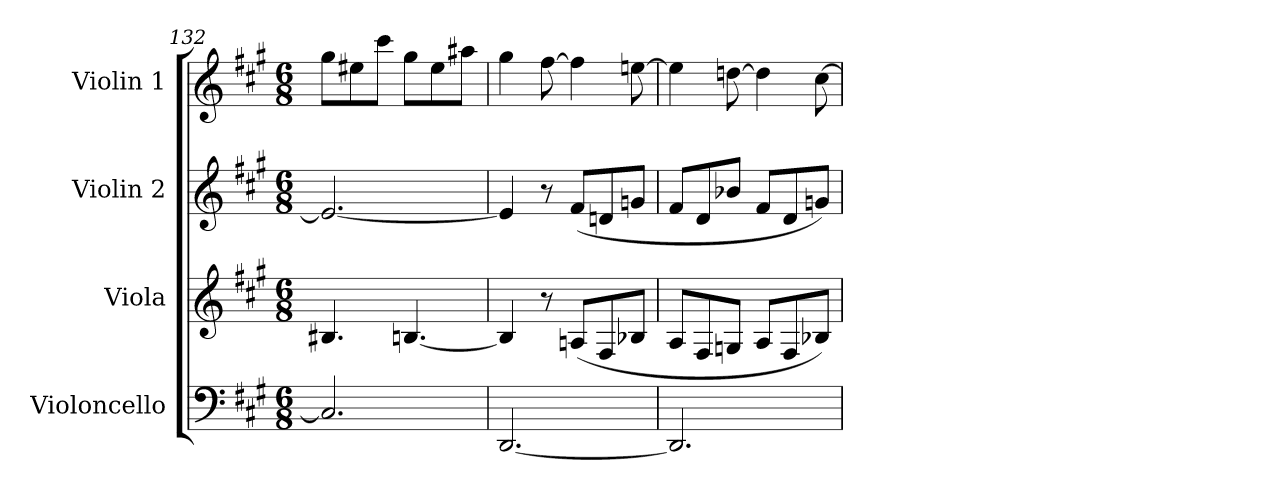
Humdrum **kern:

**kern	**kern	**kern	**kern
*part4	*part3	*part2	*part1
*staff4	*staff3	*staff2	*staff1
*I"Violoncello	*I"Viola	*I"Violin 2	*I"Violin 1
*I'Vc	*I'Vla	*I'Vln	*I'Vln
*clefF4	*clefG2	*clefG2	*clefG2
*k[f#c#g#]	*k[f#c#g#]	*k[f#c#g#]	*k[f#c#g#]
*M6/8	*M6/8	*M6/8	*M6/8
=132	=132	=132	=132
2.C#/]	4.B#X/	2.e#/_	8gg#\L
.	.	.	8ee#X\
.	.	.	8ccc#\J
.	[4.Bn/	.	8gg#\L
.	.	.	8ee#\
.	.	.	8aa#X\J
=133	=133	=133	=133
[2.DD/	4B/]	4e#/]	4gg#\
.	8r	8r	[8ff#\
.	(8An/L	(8f#/L	4ff#\]
.	8F#/	8dn/	.
.	8B-X/J	8gn/J	[8een\
=134	=134	=134	=134
2.DD/]	8A/L	8f#/L	4ee\]
.	8F#/	8d/	.
.	8Gn/J	8b-X/J	[8ddn\
.	8A/L	8f#/L	4dd\]
.	8F#/	8d/	.
.	8B-X/J)	8gn/J)	[8cc#\
=	=	=	=
*-	*-	*-	*-
